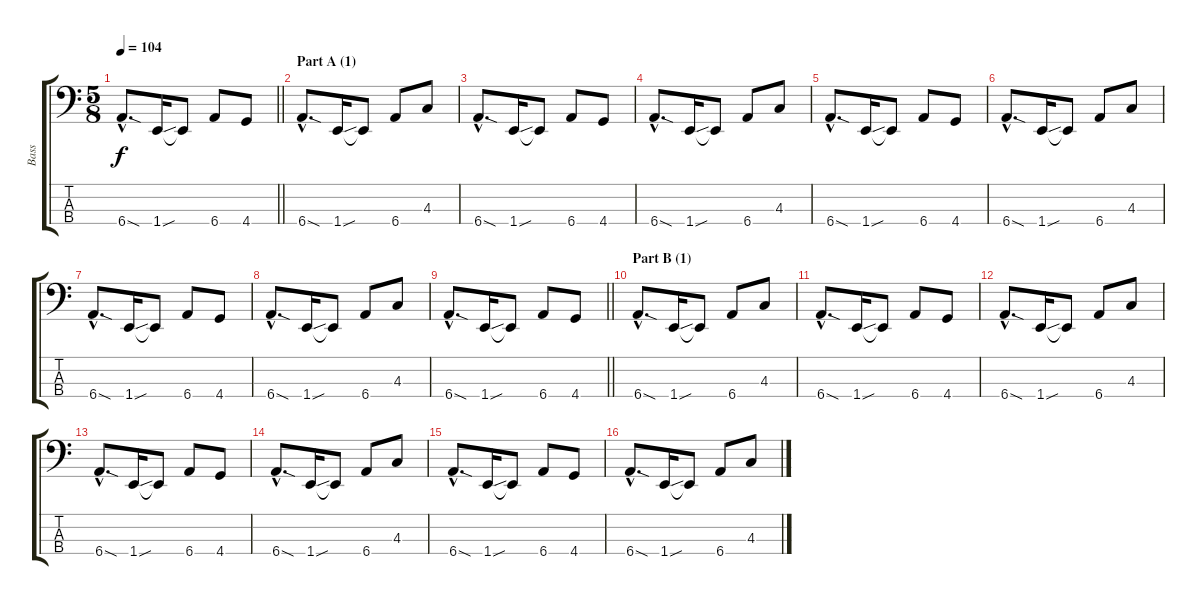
\track ("Bass" "Bass") {instrument electricbasspick}
\staff {score tabs}
\tuning (Gb2 Db2 Ab1 Eb1) {hide}
\ts (5 8)
\tempo 104
\clef f4
\barLineRight lightlight
\ks c
6.4{sod hac}.8{d dy f} 1.4{sou}.16 1.4{t}.8 6.4.8 4.4.8 |
\section ("" "Part A (1)")
6.4{sod hac}.8{d} 1.4{sou}.16 1.4{t}.8 6.4.8 4.3.8 |
6.4{sod hac}.8{d} 1.4{sou}.16 1.4{t}.8 6.4.8 4.4.8 |
6.4{sod hac}.8{d} 1.4{sou}.16 1.4{t}.8 6.4.8 4.3.8 |
6.4{sod hac}.8{d} 1.4{sou}.16 1.4{t}.8 6.4.8 4.4.8 |
6.4{sod hac}.8{d} 1.4{sou}.16 1.4{t}.8 6.4.8 4.3.8 |
6.4{sod hac}.8{d} 1.4{sou}.16 1.4{t}.8 6.4.8 4.4.8 |
6.4{sod hac}.8{d} 1.4{sou}.16 1.4{t}.8 6.4.8 4.3.8 |
\barLineRight lightlight
6.4{sod hac}.8{d} 1.4{sou}.16 1.4{t}.8 6.4.8 4.4.8 |
\section ("" "Part B (1)")
6.4{sod hac}.8{d} 1.4{sou}.16 1.4{t}.8 6.4.8 4.3.8 |
6.4{sod hac}.8{d} 1.4{sou}.16 1.4{t}.8 6.4.8 4.4.8 |
6.4{sod hac}.8{d} 1.4{sou}.16 1.4{t}.8 6.4.8 4.3.8 |
6.4{sod hac}.8{d} 1.4{sou}.16 1.4{t}.8 6.4.8 4.4.8 |
6.4{sod hac}.8{d} 1.4{sou}.16 1.4{t}.8 6.4.8 4.3.8 |
6.4{sod hac}.8{d} 1.4{sou}.16 1.4{t}.8 6.4.8 4.4.8 |
6.4{sod hac}.8{d} 1.4{sou}.16 1.4{t}.8 6.4.8 4.3.8
